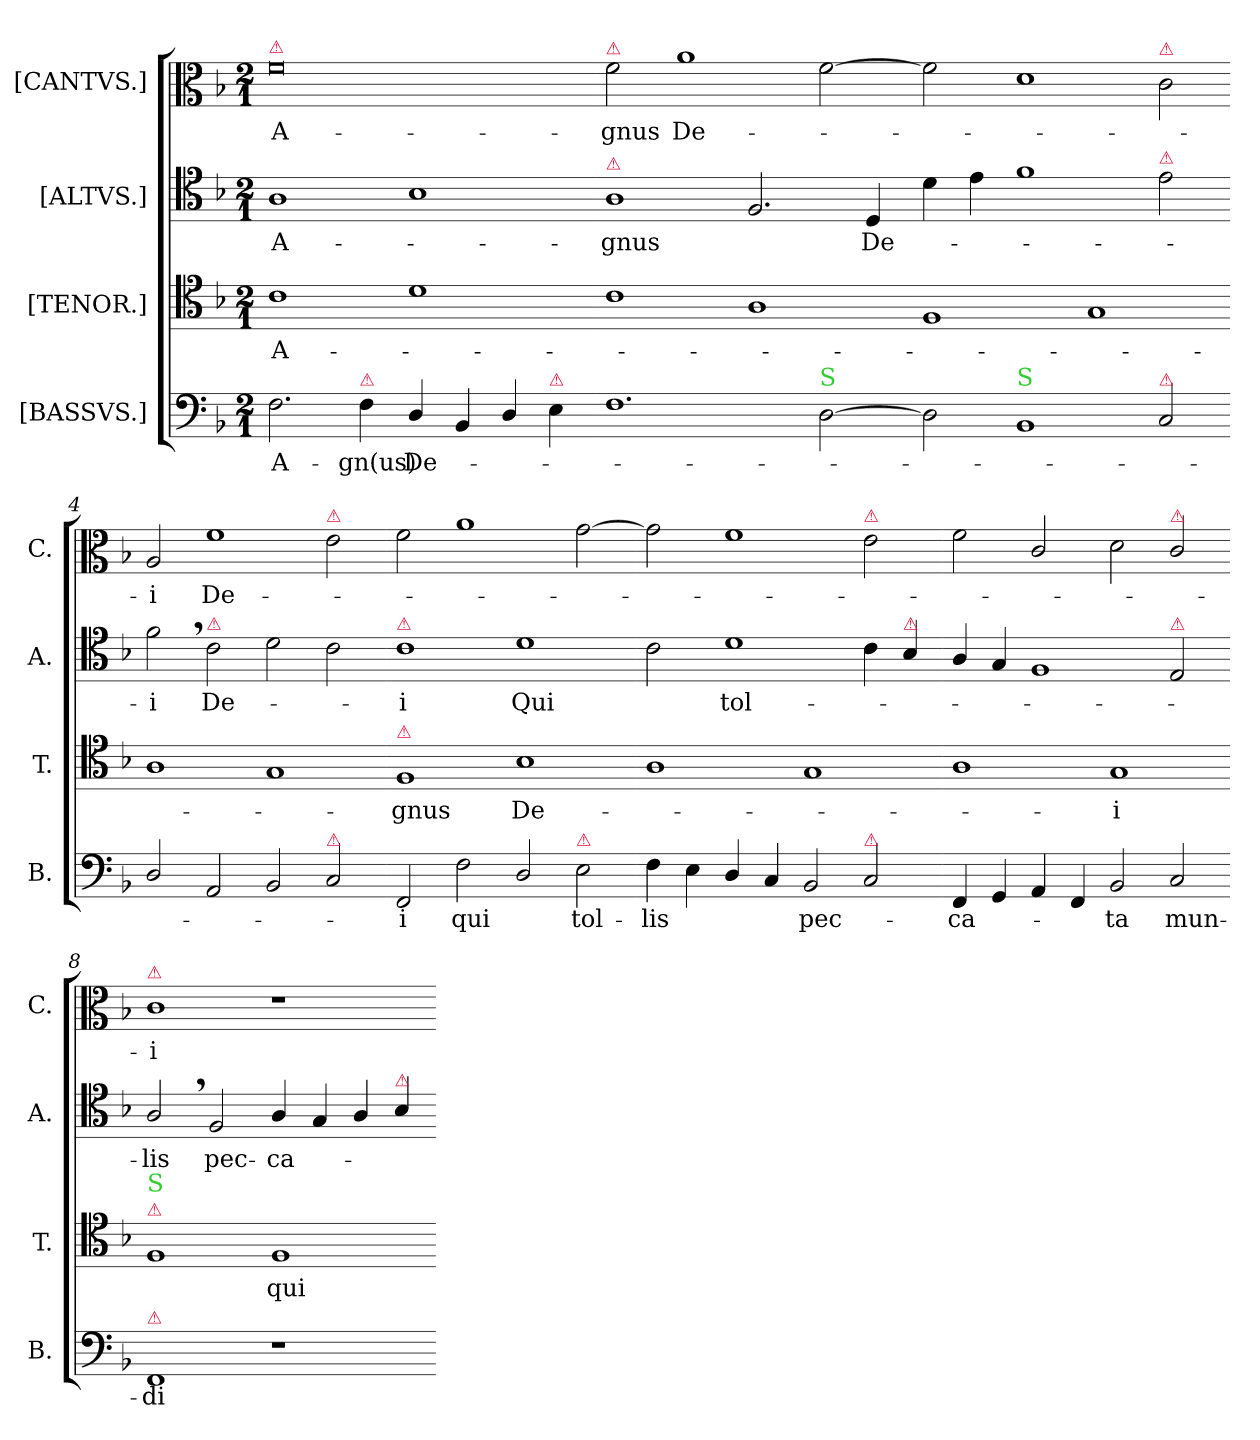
**kern	**text	**kern	**text	**kern	**text	**kern	**text
*part4	*part4	*part3	*part3	*part2	*part2	*part1	*part1
*staff4	*staff4	*staff3	*staff3	*staff2	*staff2	*staff1	*staff1
*I"[BASSVS.]	*	*I"[TENOR.]	*	*I"[ALTVS.]	*	*I"[CANTVS.]	*
*I'B.	*	*I'T.	*	*I'A.	*	*I'C.	*
*clefF4	*	*clefC4	*	*clefC4	*	*clefC3	*
*k[b-]	*	*k[b-]	*	*k[b-]	*	*k[b-]	*
*M2/1	*	*M2/1	*	*M2/1	*	*M2/1	*
=1	=1	=1	=1	=1	=1	=1	=1
!	!	!	!	!	!	!LO:TX:a:color=crimson:t=⚠	!
2.F\	A-	1c\	A-	1A\	A-	0f\	A-
!LO:TX:a:color=crimson:t=⚠	!	!	!	!	!	!	!
4F\	-gn(us)	.	.	.	.	.	.
4D/	De-	1d\	.	1B-\	.	.	.
4BB-/	.	.	.	.	.	.	.
4D/	.	.	.	.	.	.	.
!LO:TX:a:color=crimson:t=⚠	!	!	!	!	!	!	!
4E\	.	.	.	.	.	.	.
=2-	=2-	=2-	=2-	=2-	=2-	=2-	=2-
!	!	!	!	!	!	!LO:TX:a:color=crimson:t=⚠	!
!	!	!	!	!LO:TX:a:color=crimson:t=⚠	!	!	!
1.F\	.	1c\	.	1A\	-gnus	2f\	-gnus
.	.	.	.	.	.	1a\	De-
.	.	1A\	.	2.F/	.	.	.
!LO:TX:a:color=limegreen:t=S	!	!	!	!	!	!	!
[2D\	.	.	.	.	.	[2f\	.
.	.	.	.	4D/	De-	.	.
=3-	=3-	=3-	=3-	=3-	=3-	=3-	=3-
2D\]	.	1F/	.	4d\	.	2f\]	.
.	.	.	.	4e\	.	.	.
!LO:TX:a:color=limegreen:t=S	!	!	!	!	!	!	!
1BB-/	.	.	.	1f\	.	1d\	.
.	.	1G/	.	.	.	.	.
!	!	!	!	!	!	!LO:TX:a:color=crimson:t=⚠	!
!	!	!	!	!LO:TX:a:color=crimson:t=⚠	!	!	!
!LO:TX:a:color=crimson:t=⚠	!	!	!	!	!	!	!
2C/	.	.	.	2e\	.	2c\	.
=4-	=4-	=4-	=4-	=4-	=4-	=4-	=4-
2D/	.	1A\	.	2f,\	-i	2A/	-i
!	!	!	!	!LO:TX:a:color=crimson:t=⚠	!	!	!
!	!	!	!	!	!	!	!LO:LY:i
2AA/	.	.	.	2c\	De-	1f\	De-
2BB-/	.	1G/	.	2d\	.	.	.
!	!	!	!	!	!	!LO:TX:a:color=crimson:t=⚠	!
!LO:TX:a:color=crimson:t=⚠	!	!	!	!	!	!	!
2C/	.	.	.	2c\	.	2e\	.
=5-	=5-	=5-	=5-	=5-	=5-	=5-	=5-
!	!	!	!	!LO:TX:a:color=crimson:t=⚠	!	!	!
!	!	!LO:TX:a:color=crimson:t=⚠	!	!	!	!	!
2FF/	-i	1F/	-gnus	1c\	-i	2f\	.
2F\	qui	.	.	.	.	1a\	.
2D/	.	1B-\	De-	1d\	Qui	.	.
!LO:TX:a:color=crimson:t=⚠	!	!	!	!	!	!	!
2E\	tol-	.	.	.	.	[2g\	.
=6-	=6-	=6-	=6-	=6-	=6-	=6-	=6-
4F\	-lis	1A\	.	2c\	.	2g\]	.
4E\	.	.	.	.	.	.	.
4D/	.	.	.	1d\	tol-	1f\	.
4C/	.	.	.	.	.	.	.
2BB-/	pec-	1G/	.	.	.	.	.
!	!	!	!	!	!	!LO:TX:a:color=crimson:t=⚠	!
!LO:TX:a:color=crimson:t=⚠	!	!	!	!	!	!	!
2C/	.	.	.	4c\	.	2e\	.
!	!	!	!	!LO:TX:a:color=crimson:t=⚠	!	!	!
.	.	.	.	4B-/	.	.	.
=7-	=7-	=7-	=7-	=7-	=7-	=7-	=7-
4FF/	-ca-	1A\	.	4A/	.	2f\	.
4GG/	.	.	.	4G/	.	.	.
4AA/	.	.	.	1F/	.	2c/	.
4FF/	.	.	.	.	.	.	.
2BB-/	-ta	1G/	-i	.	.	2d\	.
!	!	!	!	!	!	!LO:TX:a:color=crimson:t=⚠	!
!	!	!	!	!LO:TX:a:color=crimson:t=⚠	!	!	!
2C/	mun-	.	.	2E/	.	2c/	.
=8-	=8-	=8-	=8-	=8-	=8-	=8-	=8-
!	!	!	!	!	!	!LO:TX:a:color=crimson:t=⚠	!
!	!	!LO:TX:a:color=crimson:t=⚠	!	!	!	!	!
!	!	!LO:TX:a:color=limegreen:t=S	!	!	!	!	!
!LO:TX:a:color=crimson:t=⚠	!	!	!	!	!	!	!
!	!	!	!	!	!	!	!LO:LY:i
1FF/	-di	1F/	.	2A,/	-lis	1c\	-i
.	.	.	.	2F/	pec-	.	.
1r	.	1F/	qui	4A/	-ca-	1r	.
.	.	.	.	4G/	.	.	.
.	.	.	.	4A/	.	.	.
!	!	!	!	!LO:TX:a:color=crimson:t=⚠	!	!	!
.	.	.	.	4B-/	.	.	.
=-	=-	=-	=-	=-	=-	=-	=-
*-	*-	*-	*-	*-	*-	*-	*-
